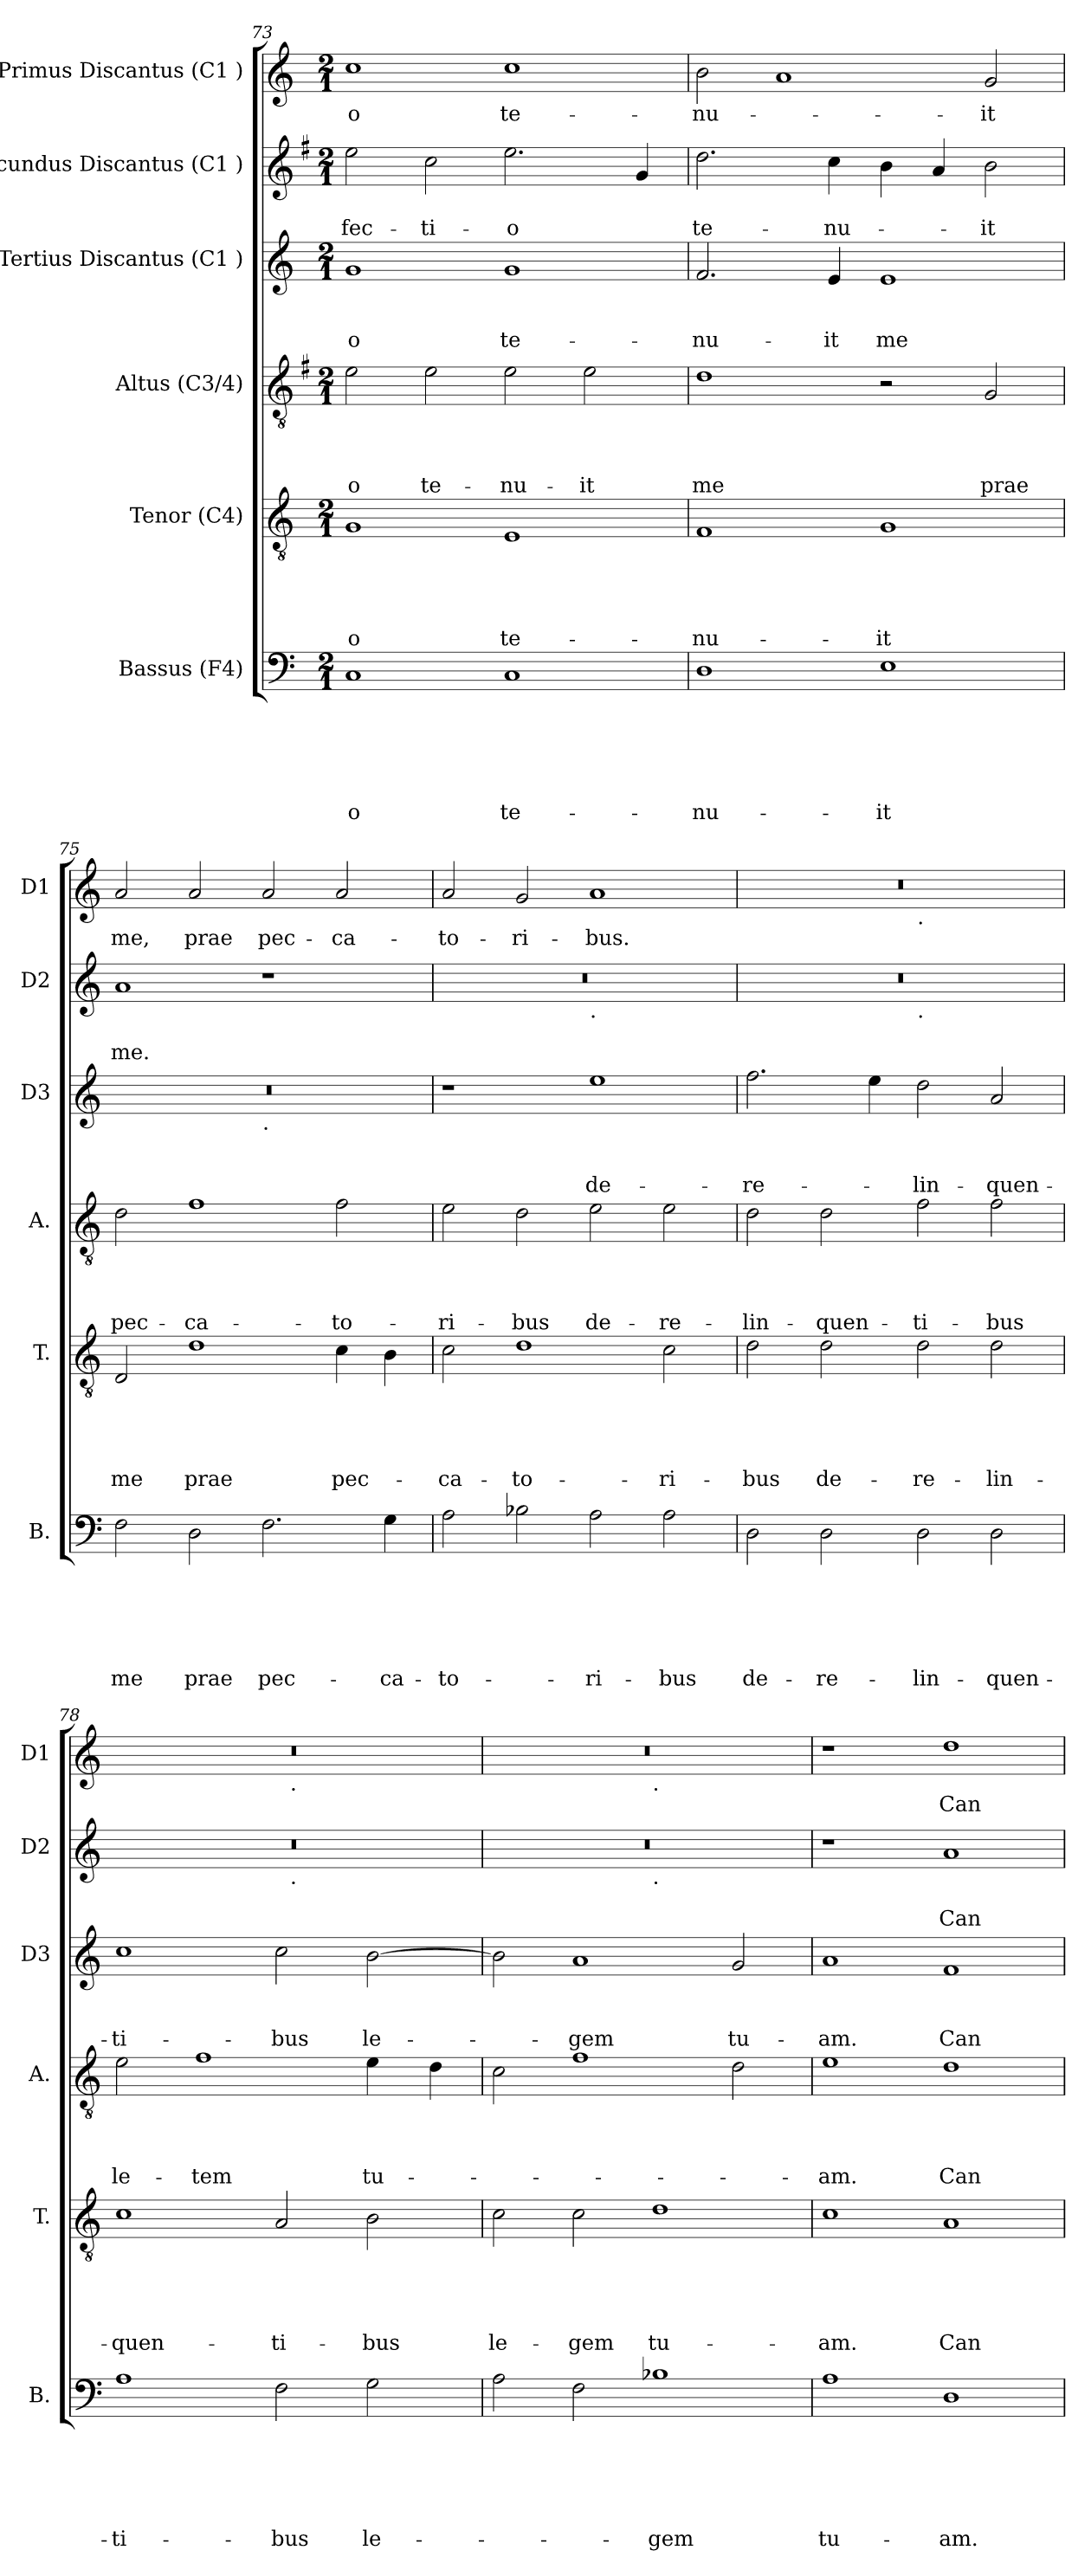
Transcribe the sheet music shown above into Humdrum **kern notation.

**kern	**text	**text	**text	**text	**text	**text	**kern	**text	**text	**text	**text	**text	**kern	**text	**text	**text	**text	**kern	**text	**text	**text	**kern	**text	**text	**kern	**text
*part6	*part6	*part6	*part6	*part6	*part6	*part6	*part5	*part5	*part5	*part5	*part5	*part5	*part4	*part4	*part4	*part4	*part4	*part3	*part3	*part3	*part3	*part2	*part2	*part2	*part1	*part1
*staff6	*staff6	*staff6	*staff6	*staff6	*staff6	*staff6	*staff5	*staff5	*staff5	*staff5	*staff5	*staff5	*staff4	*staff4	*staff4	*staff4	*staff4	*staff3	*staff3	*staff3	*staff3	*staff2	*staff2	*staff2	*staff1	*staff1
*I"Bassus (F4)	*	*	*	*	*	*	*I"Tenor (C4)	*	*	*	*	*	*I"Altus (C3/4)	*	*	*	*	*I"Tertius Discantus (C1 )	*	*	*	*I"Secundus Discantus (C1 )	*	*	*I"Primus Discantus (C1 )	*
*I'B.	*	*	*	*	*	*	*I'T.	*	*	*	*	*	*I'A.	*	*	*	*	*I'D3	*	*	*	*I'D2	*	*	*I'D1	*
*clefF4	*	*	*	*	*	*	*clefGv2	*	*	*	*	*	*clefGv2	*	*	*	*	*clefG2	*	*	*	*clefG2	*	*	*clefG2	*
*k[]	*	*	*	*	*	*	*k[]	*	*	*	*	*	*k[f#]	*	*	*	*	*k[]	*	*	*	*k[f#]	*	*	*k[]	*
*C:	*	*	*	*	*	*	*C:	*	*	*	*	*	*G:	*	*	*	*	*C:	*	*	*	*G:	*	*	*C:	*
*M2/1	*	*	*	*	*	*	*M2/1	*	*	*	*	*	*M2/1	*	*	*	*	*M2/1	*	*	*	*M2/1	*	*	*M2/1	*
=73	=73	=73	=73	=73	=73	=73	=73	=73	=73	=73	=73	=73	=73	=73	=73	=73	=73	=73	=73	=73	=73	=73	=73	=73	=73	=73
!	!	!	!	!	!	!LO:LY:b:rj	!	!	!	!	!	!LO:LY:b:rj	!	!	!	!	!LO:LY:b	!	!	!	!LO:LY:b:rj	!	!	!LO:LY:b	!	!LO:LY:b:rj
1C	.	.	.	.	.	-o	1G	.	.	.	.	-o	2e\	.	.	.	-o	1g	.	.	-o	2ee\	.	-fec-	1cc	-o
!	!	!	!	!	!	!	!	!	!	!	!	!	!	!	!	!	!LO:LY:b	!	!	!	!	!	!	!LO:LY:b	!	!
.	.	.	.	.	.	.	.	.	.	.	.	.	2e\	.	.	.	te-	.	.	.	.	2cc\	.	-ti-	.	.
!	!	!	!	!	!	!LO:LY:b	!	!	!	!	!	!LO:LY:b	!	!	!	!	!LO:LY:b	!	!	!	!LO:LY:b	!	!	!LO:LY:b	!	!LO:LY:b
1C	.	.	.	.	.	te-	1E	.	.	.	.	te-	2e\	.	.	.	-nu-	1g	.	.	te-	2.ee\	.	-o	1cc	te-
!	!	!	!	!	!	!	!	!	!	!	!	!	!	!	!	!	!LO:LY:b	!	!	!	!	!	!	!	!	!
.	.	.	.	.	.	.	.	.	.	.	.	.	2e\	.	.	.	-it	.	.	.	.	.	.	.	.	.
.	.	.	.	.	.	.	.	.	.	.	.	.	.	.	.	.	.	.	.	.	.	4g/	.	.	.	.
!!LO:PB:g=z
=74	=74	=74	=74	=74	=74	=74	=74	=74	=74	=74	=74	=74	=74	=74	=74	=74	=74	=74	=74	=74	=74	=74	=74	=74	=74	=74
*	*	*	*	*	*	*	*	*	*	*	*	*	*k[]	*	*	*	*	*	*	*	*	*k[]	*	*	*	*
*	*	*	*	*	*	*	*	*	*	*	*	*	*C:	*	*	*	*	*	*	*	*	*C:	*	*	*	*
!	!	!	!	!	!	!LO:LY:b	!	!	!	!	!	!LO:LY:b	!	!	!	!	!LO:LY:b	!	!	!	!LO:LY:b	!	!	!LO:LY:b	!	!LO:LY:b
1D	.	.	.	.	.	-nu-	1F	.	.	.	.	-nu-	1d	.	.	.	me	2.f/	.	.	-nu-	2.dd\	.	te-	2b\	-nu-
.	.	.	.	.	.	.	.	.	.	.	.	.	.	.	.	.	.	.	.	.	.	.	.	.	1a	.
!	!	!	!	!	!	!	!	!	!	!	!	!	!	!	!	!	!	!	!	!	!LO:LY:b	!	!	!LO:LY:b	!	!
.	.	.	.	.	.	.	.	.	.	.	.	.	.	.	.	.	.	4e/	.	.	-it	4cc\	.	-nu-	.	.
!	!	!	!	!	!	!LO:LY:b	!	!	!	!	!	!LO:LY:b	!	!	!	!	!	!	!	!	!LO:LY:b	!	!	!	!	!
1E	.	.	.	.	.	-it	1G	.	.	.	.	-it	2r	.	.	.	.	1e	.	.	me	4b\	.	.	.	.
.	.	.	.	.	.	.	.	.	.	.	.	.	.	.	.	.	.	.	.	.	.	4a/	.	.	.	.
!	!	!	!	!	!	!	!	!	!	!	!	!	!	!	!	!	!LO:LY:b	!	!	!	!	!	!	!LO:LY:b	!	!LO:LY:b
.	.	.	.	.	.	.	.	.	.	.	.	.	2G/	.	.	.	prae	.	.	.	.	2b\	.	-it	2g/	-it
=75	=75	=75	=75	=75	=75	=75	=75	=75	=75	=75	=75	=75	=75	=75	=75	=75	=75	=75	=75	=75	=75	=75	=75	=75	=75	=75
!	!	!	!	!	!	!LO:LY:b	!	!	!	!	!	!LO:LY:b	!	!	!	!	!LO:LY:b	!	!	!	!	!	!	!LO:LY:b	!	!LO:LY:b
*	*	*	*	*	*	*	*	*	*	*	*	*	*	*	*	*	*	*^	*	*	*	*	*	*	*	*
2F\	.	.	.	.	.	me	2D/	.	.	.	.	me	2d\	.	.	.	pec-	0r	1ryy	.	.	.	1a	.	me.	2a/	me,
!	!	!	!	!	!	!LO:LY:b	!	!	!	!	!	!LO:LY:b	!	!	!	!	!LO:LY:b	!	!	!	!	!	!	!	!	!	!LO:LY:b
2D\	.	.	.	.	.	prae	1d	.	.	.	.	prae	1f	.	.	.	-ca-	.	.	.	.	.	.	.	.	2a/	prae
!	!	!	!	!	!	!	!	!	!	!	!	!	!	!	!	!	!	!	!LO:TX:b:t=.	!	!	!	!	!	!	!	!
!	!	!	!	!	!	!LO:LY:b	!	!	!	!	!	!	!	!	!	!	!	!	!	!	!	!	!	!	!	!	!LO:LY:b
2.F\	.	.	.	.	.	pec-	.	.	.	.	.	.	.	.	.	.	.	.	1ryy	.	.	.	1r	.	.	2a/	pec-
!	!	!	!	!	!	!	!	!	!	!	!	!LO:LY:b	!	!	!	!	!LO:LY:b	!	!	!	!	!	!	!	!	!	!LO:LY:b
.	.	.	.	.	.	.	4c\	.	.	.	.	pec-	2f\	.	.	.	-to-	.	.	.	.	.	.	.	.	2a/	-ca-
!	!	!	!	!	!	!LO:LY:b	!	!	!	!	!	!	!	!	!	!	!	!	!	!	!	!	!	!	!	!	!
4G\	.	.	.	.	.	-ca-	4B\	.	.	.	.	.	.	.	.	.	.	.	.	.	.	.	.	.	.	.	.
=76	=76	=76	=76	=76	=76	=76	=76	=76	=76	=76	=76	=76	=76	=76	=76	=76	=76	=76	=76	=76	=76	=76	=76	=76	=76	=76	=76
!	!	!	!	!	!	!LO:LY:b	!	!	!	!	!	!LO:LY:b	!	!	!	!	!LO:LY:b	!	!	!	!	!	!	!	!	!	!LO:LY:b
*	*	*	*	*	*	*	*	*	*	*	*	*	*	*	*	*	*	*v	*v	*	*	*	*^	*	*	*	*
2A\	.	.	.	.	.	-to-	2c\	.	.	.	.	-ca-	2e\	.	.	.	-ri-	1r	.	.	.	0r	1ryy	.	.	2a/	-to-
!	!	!	!	!	!	!	!	!	!	!	!	!LO:LY:b	!	!	!	!	!LO:LY:b	!	!	!	!	!	!	!	!	!	!LO:LY:b
2B-X\	.	.	.	.	.	.	1d	.	.	.	.	-to-	2d\	.	.	.	-bus	.	.	.	.	.	.	.	.	2g/	-ri-
!	!	!	!	!	!	!	!	!	!	!	!	!	!	!	!	!	!	!	!	!	!	!	!LO:TX:b:t=.	!	!	!	!
!	!	!	!	!	!	!LO:LY:b	!	!	!	!	!	!	!	!	!	!	!LO:LY:b	!	!	!	!LO:LY:b	!	!	!	!	!	!LO:LY:b
2A\	.	.	.	.	.	-ri-	.	.	.	.	.	.	2e\	.	.	.	de-	1ee	.	.	de-	.	1ryy	.	.	1a	-bus.
!	!	!	!	!	!	!LO:LY:b	!	!	!	!	!	!LO:LY:b	!	!	!	!	!LO:LY:b	!	!	!	!	!	!	!	!	!	!
2A\	.	.	.	.	.	-bus	2c\	.	.	.	.	-ri-	2e\	.	.	.	-re-	.	.	.	.	.	.	.	.	.	.
=77	=77	=77	=77	=77	=77	=77	=77	=77	=77	=77	=77	=77	=77	=77	=77	=77	=77	=77	=77	=77	=77	=77	=77	=77	=77	=77	=77
!	!	!	!	!	!	!LO:LY:b	!	!	!	!	!	!LO:LY:b	!	!	!	!	!LO:LY:b	!	!	!	!LO:LY:b	!	!	!	!	!	!
*	*	*	*	*	*	*	*	*	*	*	*	*	*	*	*	*	*	*	*	*	*	*	*	*	*	*^	*
2D\	.	.	.	.	.	de-	2d\	.	.	.	.	-bus	2d\	.	.	.	-lin-	2.ff\	.	.	-re-	0r	1ryy	.	.	0r	1ryy	.
!	!	!	!	!	!	!LO:LY:b	!	!	!	!	!	!LO:LY:b	!	!	!	!	!LO:LY:b	!	!	!	!	!	!	!	!	!	!	!
2D\	.	.	.	.	.	-re-	2d\	.	.	.	.	de-	2d\	.	.	.	-quen-	.	.	.	.	.	.	.	.	.	.	.
.	.	.	.	.	.	.	.	.	.	.	.	.	.	.	.	.	.	4ee\	.	.	.	.	.	.	.	.	.	.
!	!	!	!	!	!	!	!	!	!	!	!	!	!	!	!	!	!	!	!	!	!	!	!	!	!	!	!LO:TX:b:t=.	!
!	!	!	!	!	!	!	!	!	!	!	!	!	!	!	!	!	!	!	!	!	!	!	!LO:TX:b:t=.	!	!	!	!	!
!	!	!	!	!	!	!LO:LY:b	!	!	!	!	!	!LO:LY:b	!	!	!	!	!LO:LY:b	!	!	!	!LO:LY:b	!	!	!	!	!	!	!
2D\	.	.	.	.	.	-lin-	2d\	.	.	.	.	-re-	2f\	.	.	.	-ti-	2dd\	.	.	-lin-	.	1ryy	.	.	.	1ryy	.
!	!	!	!	!	!	!LO:LY:b	!	!	!	!	!	!LO:LY:b	!	!	!	!	!LO:LY:b	!	!	!	!LO:LY:b	!	!	!	!	!	!	!
2D\	.	.	.	.	.	-quen-	2d\	.	.	.	.	-lin-	2f\	.	.	.	-bus	2a/	.	.	-quen-	.	.	.	.	.	.	.
!!LO:LB:g=z	!!
=78	=78	=78	=78	=78	=78	=78	=78	=78	=78	=78	=78	=78	=78	=78	=78	=78	=78	=78	=78	=78	=78	=78	=78	=78	=78	=78	=78	=78
!	!	!	!	!	!	!LO:LY:b	!	!	!	!	!	!LO:LY:b	!	!	!	!	!LO:LY:b	!	!	!	!LO:LY:b	!	!	!	!	!	!	!
1A	.	.	.	.	.	-ti-	1c	.	.	.	.	-quen-	2e\	.	.	.	le-	1cc	.	.	-ti-	0r	1ryy	.	.	0r	1ryy	.
!	!	!	!	!	!	!	!	!	!	!	!	!	!	!	!	!	!LO:LY:b	!	!	!	!	!	!	!	!	!	!	!
.	.	.	.	.	.	.	.	.	.	.	.	.	1f	.	.	.	-tem	.	.	.	.	.	.	.	.	.	.	.
!	!	!	!	!	!	!LO:LY:b	!	!	!	!	!	!LO:LY:b	!	!	!	!	!	!	!	!	!LO:LY:b	!	!	!	!	!	!	!
2F\	.	.	.	.	.	-bus	2A/	.	.	.	.	-ti-	.	.	.	.	.	2cc\	.	.	-bus	.	32ryy	.	.	.	32ryy	.
!	!	!	!	!	!	!	!	!	!	!	!	!	!	!	!	!	!	!	!	!	!	!	!	!	!	!	!LO:TX:b:t=.	!
!	!	!	!	!	!	!	!	!	!	!	!	!	!	!	!	!	!	!	!	!	!	!	!LO:TX:b:t=.	!	!	!	!	!
.	.	.	.	.	.	.	.	.	.	.	.	.	.	.	.	.	.	.	.	.	.	.	2ryy	.	.	.	2ryy	.
!	!	!	!	!	!	!LO:LY:b	!	!	!	!	!	!LO:LY:b	!	!	!	!	!LO:LY:b	!	!	!	!LO:LY:b	!	!	!	!	!	!	!
2G\	.	.	.	.	.	le-	2B\	.	.	.	.	-bus	4e\	.	.	.	tu-	[>2b\	.	.	le-	.	.	.	.	.	.	.
.	.	.	.	.	.	.	.	.	.	.	.	.	.	.	.	.	.	.	.	.	.	.	4...ryy	.	.	.	4...ryy	.
.	.	.	.	.	.	.	.	.	.	.	.	.	4d\	.	.	.	.	.	.	.	.	.	.	.	.	.	.	.
=79	=79	=79	=79	=79	=79	=79	=79	=79	=79	=79	=79	=79	=79	=79	=79	=79	=79	=79	=79	=79	=79	=79	=79	=79	=79	=79	=79	=79
!	!	!	!	!	!	!	!	!	!	!	!	!LO:LY:b	!	!	!	!	!	!	!	!	!	!	!	!	!	!	!	!
2A\	.	.	.	.	.	.	2c\	.	.	.	.	le-	2c\	.	.	.	.	2b\]	.	.	.	0r	1ryy	.	.	0r	1ryy	.
!	!	!	!	!	!	!	!	!	!	!	!	!LO:LY:b	!	!	!	!	!	!	!	!	!LO:LY:b	!	!	!	!	!	!	!
2F\	.	.	.	.	.	.	2c\	.	.	.	.	-gem	1f	.	.	.	.	1a	.	.	-gem	.	.	.	.	.	.	.
!	!	!	!	!	!	!	!	!	!	!	!	!	!	!	!	!	!	!	!	!	!	!	!	!	!	!	!LO:TX:b:t=.	!
!	!	!	!	!	!	!	!	!	!	!	!	!	!	!	!	!	!	!	!	!	!	!	!LO:TX:b:t=.	!	!	!	!	!
!	!	!	!	!	!	!LO:LY:b	!	!	!	!	!	!LO:LY:b	!	!	!	!	!	!	!	!	!	!	!	!	!	!	!	!
1B-X	.	.	.	.	.	-gem	1d	.	.	.	.	tu-	.	.	.	.	.	.	.	.	.	.	1ryy	.	.	.	1ryy	.
!	!	!	!	!	!	!	!	!	!	!	!	!	!	!	!	!	!	!	!	!	!LO:LY:b	!	!	!	!	!	!	!
.	.	.	.	.	.	.	.	.	.	.	.	.	2d\	.	.	.	.	2g/	.	.	tu-	.	.	.	.	.	.	.
=80	=80	=80	=80	=80	=80	=80	=80	=80	=80	=80	=80	=80	=80	=80	=80	=80	=80	=80	=80	=80	=80	=80	=80	=80	=80	=80	=80	=80
!	!	!	!	!	!	!LO:LY:b	!	!	!	!	!	!LO:LY:b	!	!	!	!	!LO:LY:b	!	!	!	!LO:LY:b	!	!	!	!	!	!	!
*	*	*	*	*	*	*	*	*	*	*	*	*	*	*	*	*	*	*	*	*	*	*v	*v	*	*	*	*	*
*	*	*	*	*	*	*	*	*	*	*	*	*	*	*	*	*	*	*	*	*	*	*	*	*	*v	*v	*
1A	.	.	.	.	.	tu-	1c	.	.	.	.	-am.	1e	.	.	.	-am.	1a	.	.	-am.	1r	.	.	1r	.
!	!	!	!	!	!	!LO:LY:b	!	!	!	!	!	!LO:LY:b	!	!	!	!	!LO:LY:b	!	!	!	!LO:LY:b	!	!	!LO:LY:b	!	!LO:LY:b
1D	.	.	.	.	.	-am.	1A	.	.	.	.	Can-	1d	.	.	.	Can-	1f	.	.	Can-	1a	.	Can-	1dd	Can-
=	=	=	=	=	=	=	=	=	=	=	=	=	=	=	=	=	=	=	=	=	=	=	=	=	=	=
*-	*-	*-	*-	*-	*-	*-	*-	*-	*-	*-	*-	*-	*-	*-	*-	*-	*-	*-	*-	*-	*-	*-	*-	*-	*-	*-
